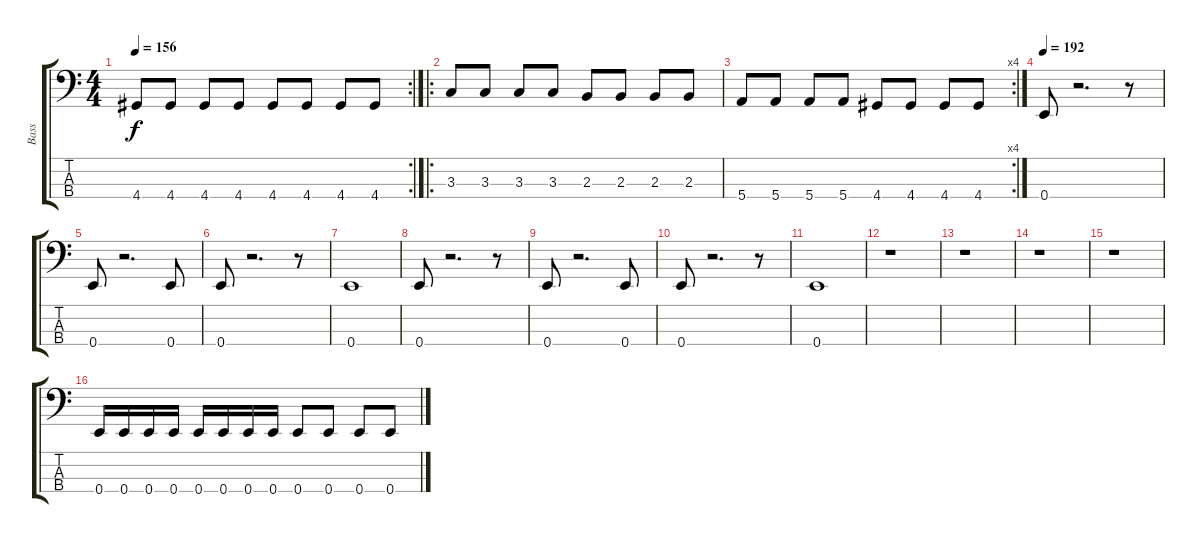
\track ("Bass" "Bass") {instrument electricbasspick}
\staff {score tabs}
\tuning (G2 D2 A1 E1) {hide}
\rc 2
\ts (4 4)
\tempo 156
\clef f4
\ks c
4.4.8{dy f} 4.4.8 4.4.8 4.4.8 4.4.8 4.4.8 4.4.8 4.4.8 |
\ro
3.3.8 3.3.8 3.3.8 3.3.8 2.3.8 2.3.8 2.3.8 2.3.8 |
\rc 4
5.4.8 5.4.8 5.4.8 5.4.8 4.4.8 4.4.8 4.4.8 4.4.8 |
\tempo 192
0.4.8 r.2{d} r.8 |
0.4.8 r.2{d} 0.4.8 |
0.4.8 r.2{d} r.8 |
0.4.1 |
0.4.8 r.2{d} r.8 |
0.4.8 r.2{d} 0.4.8 |
0.4.8 r.2{d} r.8 |
0.4.1 |
r.1 |
r.1 |
r.1 |
r.1 |
0.4.16 0.4.16 0.4.16 0.4.16 0.4.16 0.4.16 0.4.16 0.4.16 0.4.8 0.4.8 0.4.8 0.4.8
